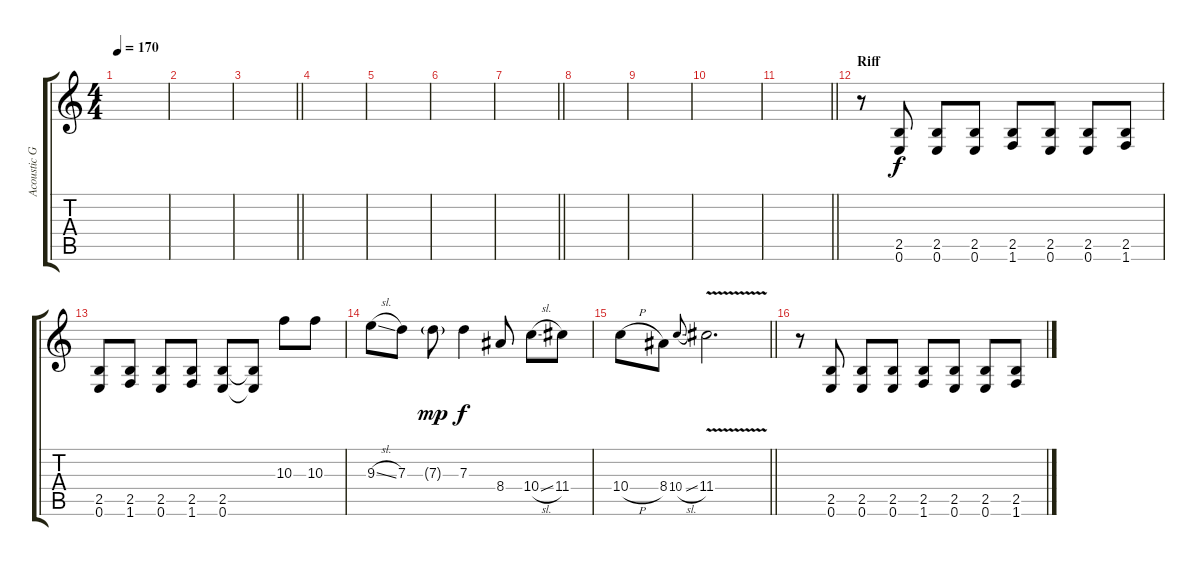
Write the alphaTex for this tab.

\track ("Acoustic Guitar" "Acoustic G") {instrument acousticguitarnylon}
\staff {score tabs}
\tuning (E4 B3 G3 D3 A2 E2) {hide}
\ts (4 4)
\tempo 170
\clef g2
\ks c
|
|
\barLineRight lightlight
|
\section ("" "")
|
|
|
\barLineRight lightlight
|
\section ("" "")
|
|
|
\barLineRight lightlight
|
\section ("" "Riff")
r.8{volume 9 balance 0 instrument overdrivenguitar} (2.5 0.6).8 (2.5 0.6).8 (2.5 0.6).8 (2.5 1.6).8 (2.5 0.6).8 (2.5 0.6).8 (2.5 1.6).8 |
(2.5 0.6).8 (2.5 1.6).8 (2.5 0.6).8 (2.5 1.6).8 (2.5 0.6).8 (2.5{t} 0.6{t}).8 10.3.8 10.3.8 |
9.3{sl}.8 7.3.8 7.3{g}.8{dy mp} 7.3.4{dy f} 8.4.8 10.4{sl}.8 11.4.8 |
\barLineRight lightlight
10.4{h}.8 8.4.8 10.4{sl}.8{gr onbeat} 11.4{v}.2{d} |
\section ("" "")
r.8 (2.5 0.6).8 (2.5 0.6).8 (2.5 0.6).8 (2.5 1.6).8 (2.5 0.6).8 (2.5 0.6).8 (2.5 1.6).8
